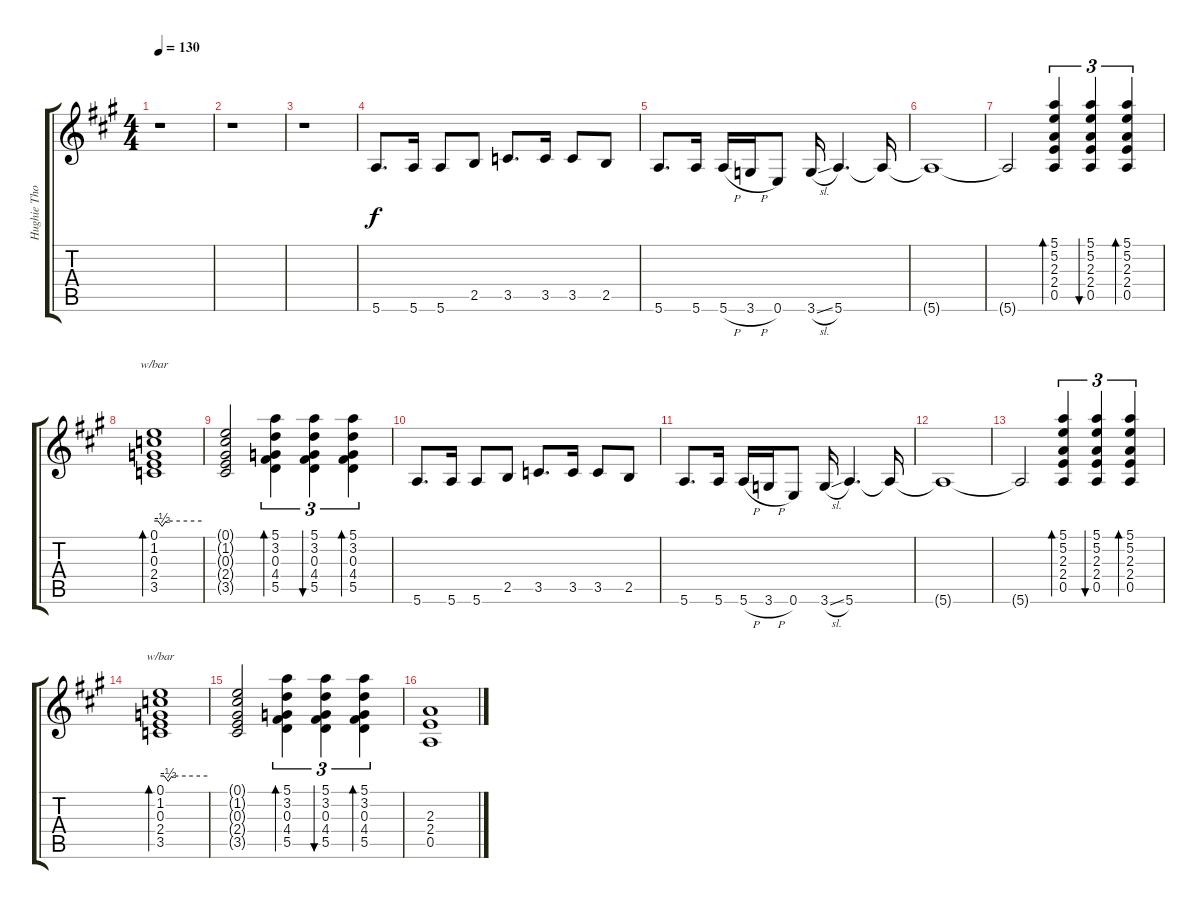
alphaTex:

\track ("Hughie Thomasson Guitar II" "Hughie Tho") {instrument overdrivenguitar}
\staff {score tabs}
\tuning (E4 B3 G3 D3 A2 E2) {hide}
\ts (4 4)
\tempo 130
\clef g2
\ks f#minor
r.1{dy f} |
r.1 |
r.1 |
5.6.8{d} 5.6.16 5.6.8 2.5.8 3.5.8{d} 3.5.16 3.5.8 2.5.8 |
5.6.8{d} 5.6.16 5.6{h}.16 3.6{h}.16 0.6.8 3.6{sl}.16 5.6.4{d} 5.6{t}.16 |
5.6{t}.1 |
5.6{t}.2 (5.1 5.2 2.3 2.4 0.5).4{tu (3 2) bd 60 volume 8} (5.1 5.2 2.3 2.4 0.5).4{tu (3 2) bu 240} (5.1 5.2 2.3 2.4 0.5).4{tu (3 2) bd 240} |
(0.1 1.2 0.3 2.4 3.5).1{tbe (custom default 0 0 5 0 10 -2 15 0 60 0) bd 240} |
(0.1{t} 1.2{t} 0.3{t} 2.4{t} 3.5{t}).2 (5.1 3.2 0.3 4.4 5.5).4{tu (3 2) bd 240} (5.1 3.2 0.3 4.4 5.5).4{tu (3 2) bu 240} (5.1 3.2 0.3 4.4 5.5).4{tu (3 2) bd 240} |
5.6.8{d volume 13} 5.6.16 5.6.8 2.5.8 3.5.8{d} 3.5.16 3.5.8 2.5.8 |
5.6.8{d} 5.6.16 5.6{h}.16 3.6{h}.16 0.6.8 3.6{sl}.16 5.6.4{d} 5.6{t}.16 |
5.6{t}.1 |
5.6{t}.2 (5.1 5.2 2.3 2.4 0.5).4{tu (3 2) bd 60 volume 9} (5.1 5.2 2.3 2.4 0.5).4{tu (3 2) bu 240} (5.1 5.2 2.3 2.4 0.5).4{tu (3 2) bd 240} |
(0.1 1.2 0.3 2.4 3.5).1{tbe (custom default 0 0 5 0 10 -2 15 0 60 0) bd 240} |
(0.1{t} 1.2{t} 0.3{t} 2.4{t} 3.5{t}).2 (5.1 3.2 0.3 4.4 5.5).4{tu (3 2) bd 240} (5.1 3.2 0.3 4.4 5.5).4{tu (3 2) bu 240} (5.1 3.2 0.3 4.4 5.5).4{tu (3 2) bd 240} |
(2.3 2.4 0.5).1
